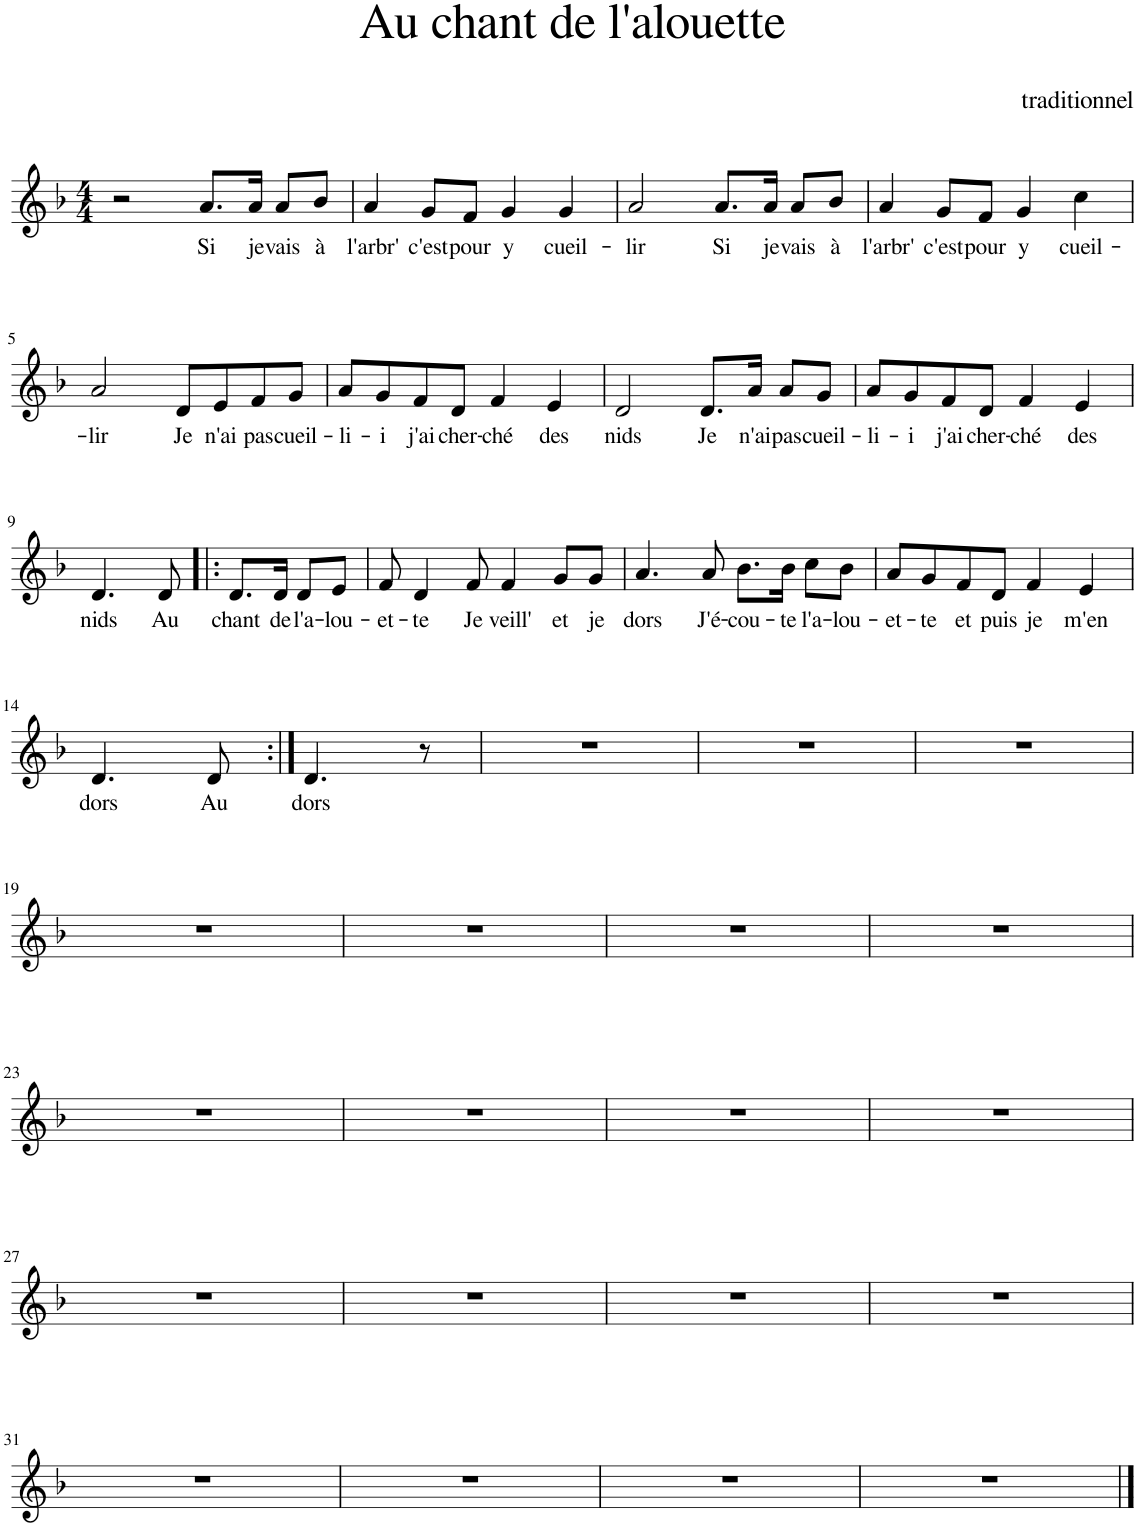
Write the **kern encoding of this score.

**kern	**text
*part1	*part1
*staff1	*staff1
*I"Piano	*
*I'Pno.	*
*clefG2	*
*k[b-]	*
*M4/4	*
=1	=1
2r	.
!	!LO:LY:b
8.a/L	Si
!	!LO:LY:b
16a/Jk	je
!	!LO:LY:b
8a/L	vais
!	!LO:LY:b
8b-/J	à
=2	=2
!	!LO:LY:b
4a/	l'arbr'
!	!LO:LY:b
8g/L	c'est
!	!LO:LY:b
8f/J	pour
!	!LO:LY:b
4g/	y
!	!LO:LY:b
4g/	cueil-
=3	=3
!	!LO:LY:b
2a/	-lir
!	!LO:LY:b
8.a/L	Si
!	!LO:LY:b
16a/Jk	je
!	!LO:LY:b
8a/L	vais
!	!LO:LY:b
8b-/J	à
=4	=4
!	!LO:LY:b
4a/	l'arbr'
!	!LO:LY:b
8g/L	c'est
!	!LO:LY:b
8f/J	pour
!	!LO:LY:b
4g/	y
!	!LO:LY:b
4cc\	cueil-
!!LO:LB:g=z
=5	=5
!	!LO:LY:b
2a/	-lir
!	!LO:LY:b
8d/L	Je
!	!LO:LY:b
8e/	n'ai
!	!LO:LY:b
8f/	pas
!	!LO:LY:b
8g/J	cueil-
=6	=6
!	!LO:LY:b
8a/L	-li-
!	!LO:LY:b
8g/	-i
!	!LO:LY:b
8f/	j'ai
!	!LO:LY:b
8d/J	cher-
!	!LO:LY:b
4f/	-ché
!	!LO:LY:b
4e/	des
=7	=7
!	!LO:LY:b
2d/	nids
!	!LO:LY:b
8.d/L	Je
!	!LO:LY:b
16a/Jk	n'ai
!	!LO:LY:b
8a/L	pas
!	!LO:LY:b
8g/J	cueil-
=8	=8
!	!LO:LY:b
8a/L	-li-
!	!LO:LY:b
8g/	-i
!	!LO:LY:b
8f/	j'ai
!	!LO:LY:b
8d/J	cher-
!	!LO:LY:b
4f/	-ché
!	!LO:LY:b
4e/	des
!!LO:LB:g=z
=9	=9
!	!LO:LY:b
4.d/	nids
!	!LO:LY:b
8d/	Au
=10!|:	=10!|:
!	!LO:LY:b
8.d/L	chant
!	!LO:LY:b
16d/Jk	de
!	!LO:LY:b
8d/L	l'a-
!	!LO:LY:b
8e/J	-lou-
=11	=11
!	!LO:LY:b
8f/	-et-
!	!LO:LY:b
4d/	-te
!	!LO:LY:b
8f/	Je
!	!LO:LY:b
4f/	veill'
!	!LO:LY:b
8g/L	et
!	!LO:LY:b
8g/J	je
=12	=12
!	!LO:LY:b
4.a/	dors
!	!LO:LY:b
8a/	J'é-
!	!LO:LY:b
8.b-\L	-cou-
!	!LO:LY:b
16b-\Jk	-te
!	!LO:LY:b
8cc\L	l'a-
!	!LO:LY:b
8b-\J	-lou-
=13	=13
!	!LO:LY:b
8a/L	-et-
!	!LO:LY:b
8g/	-te
!	!LO:LY:b
8f/	et
!	!LO:LY:b
8d/J	puis
!	!LO:LY:b
4f/	je
!	!LO:LY:b
4e/	m'en
!!LO:LB:g=z
=14	=14
!	!LO:LY:b
4.d/	dors
!	!LO:LY:b
8d/	Au
=15:|!	=15:|!
!	!LO:LY:b
4.d/	dors
8r	.
=16	=16
1r	.
=17	=17
1r	.
=18	=18
1r	.
!!LO:LB:g=z
=19	=19
1r	.
=20	=20
1r	.
=21	=21
1r	.
=22	=22
1r	.
!!LO:LB:g=z
=23	=23
1r	.
=24	=24
1r	.
=25	=25
1r	.
=26	=26
1r	.
!!LO:LB:g=z
=27	=27
1r	.
=28	=28
1r	.
=29	=29
1r	.
=30	=30
1r	.
!!LO:LB:g=z
=31	=31
1r	.
=32	=32
1r	.
=33	=33
1r	.
=34	=34
1r	.
==	==
*-	*-
